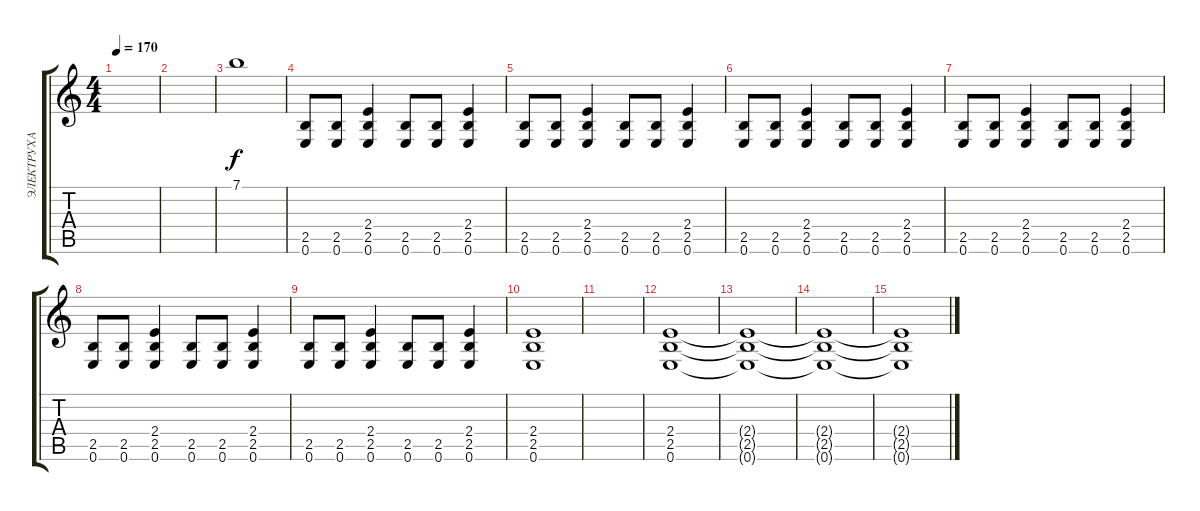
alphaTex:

\track ("ЭЛЕКТРУХА" "ЭЛЕКТРУХА") {instrument overdrivenguitar}
\staff {score tabs}
\tuning (E4 B3 G3 D3 A2 E2) {hide}
\ts (4 4)
\tempo 170
\clef g2
\ks c
|
|
7.1.1 |
(2.5 0.6).8{instrument overdrivenguitar} (2.5 0.6).8 (2.4 2.5 0.6).4 (2.5 0.6).8 (2.5 0.6).8 (2.4 2.5 0.6).4 |
(2.5 0.6).8{instrument overdrivenguitar} (2.5 0.6).8 (2.4 2.5 0.6).4 (2.5 0.6).8 (2.5 0.6).8 (2.4 2.5 0.6).4 |
(2.5 0.6).8{instrument overdrivenguitar} (2.5 0.6).8 (2.4 2.5 0.6).4 (2.5 0.6).8 (2.5 0.6).8 (2.4 2.5 0.6).4 |
(2.5 0.6).8{instrument overdrivenguitar} (2.5 0.6).8 (2.4 2.5 0.6).4 (2.5 0.6).8 (2.5 0.6).8 (2.4 2.5 0.6).4 |
(2.5 0.6).8{instrument overdrivenguitar} (2.5 0.6).8 (2.4 2.5 0.6).4 (2.5 0.6).8 (2.5 0.6).8 (2.4 2.5 0.6).4 |
(2.5 0.6).8{instrument overdrivenguitar} (2.5 0.6).8 (2.4 2.5 0.6).4 (2.5 0.6).8 (2.5 0.6).8 (2.4 2.5 0.6).4 |
(2.4 2.5 0.6).1 |
|
(2.4 2.5 0.6).1 |
(2.4{t} 2.5{t} 0.6{t}).1 |
(2.4{t} 2.5{t} 0.6{t}).1 |
(2.4{t} 2.5{t} 0.6{t}).1
